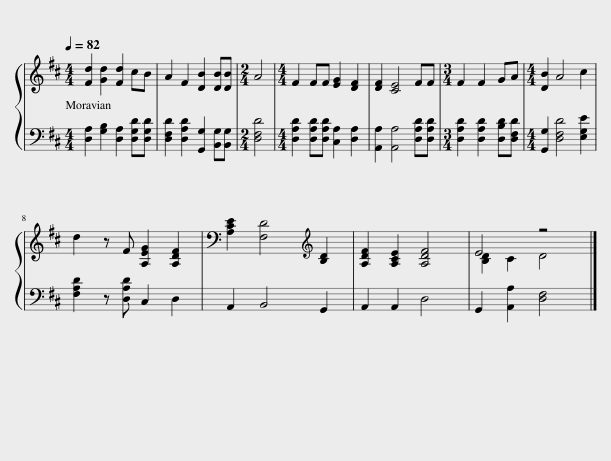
X:1
%%score { ( 1 3 ) | 2 }
L:1/8
Q:1/4=82
M:4/4
I:linebreak $
K:D
V:1 treble
V:3 treble
V:2 bass
V:1
 [Fd]2 [Gd]2 [Fd]2 cB | A2 F2 [DB]2 [DB][DB] |[M:2/4] A4 |[M:4/4] F2 FF [EG]2 [DF]2 | [DF]2 [CE]4 FF | %5
[M:3/4] F2 F2 GA |[M:4/4] [DB]2 A4 c2 |$ d2 z F [A,EG]2 [A,DF]2 | [A,CE]2 [F,D]4[K:treble] [B,D]2 | [A,DF]2 [A,CE]2 [A,DF]4 | %10
 E4 z4 |] %11
V:2
 [D,A,]2 [G,B,]2 [D,A,]2 [D,G,D][D,G,D] | [D,F,D]2 [D,A,D]2 [G,,G,]2 [B,,G,][B,,G,] |[M:2/4] [D,F,D]4 |[M:4/4] [D,A,D]2 [D,A,D][D,A,D] [C,A,]2 [D,A,]2 | [A,,A,]2 [A,,A,]4 [D,A,D][D,A,D] | %5
[M:3/4] [D,A,D]2 [D,A,D]2 [D,B,D][D,F,D] |[M:4/4] [G,,G,]2 [D,F,D]4 [E,G,E]2 |$ [F,A,D]2 z [D,A,D] C,2 D,2 | A,,2 B,,4 G,,2 | A,,2 A,,2 D,4 | %10
 G,,2 [A,,A,]2 [D,F,]4 |] %11
V:3
 x8 | x8 |[M:2/4] x4 |[M:4/4] x8 | x8 | %5
[M:3/4] x6 |[M:4/4] x8 |$ x8 | x6[K:treble] x2 | x8 | %10
 [B,D]2 C2 D4 |] %11
